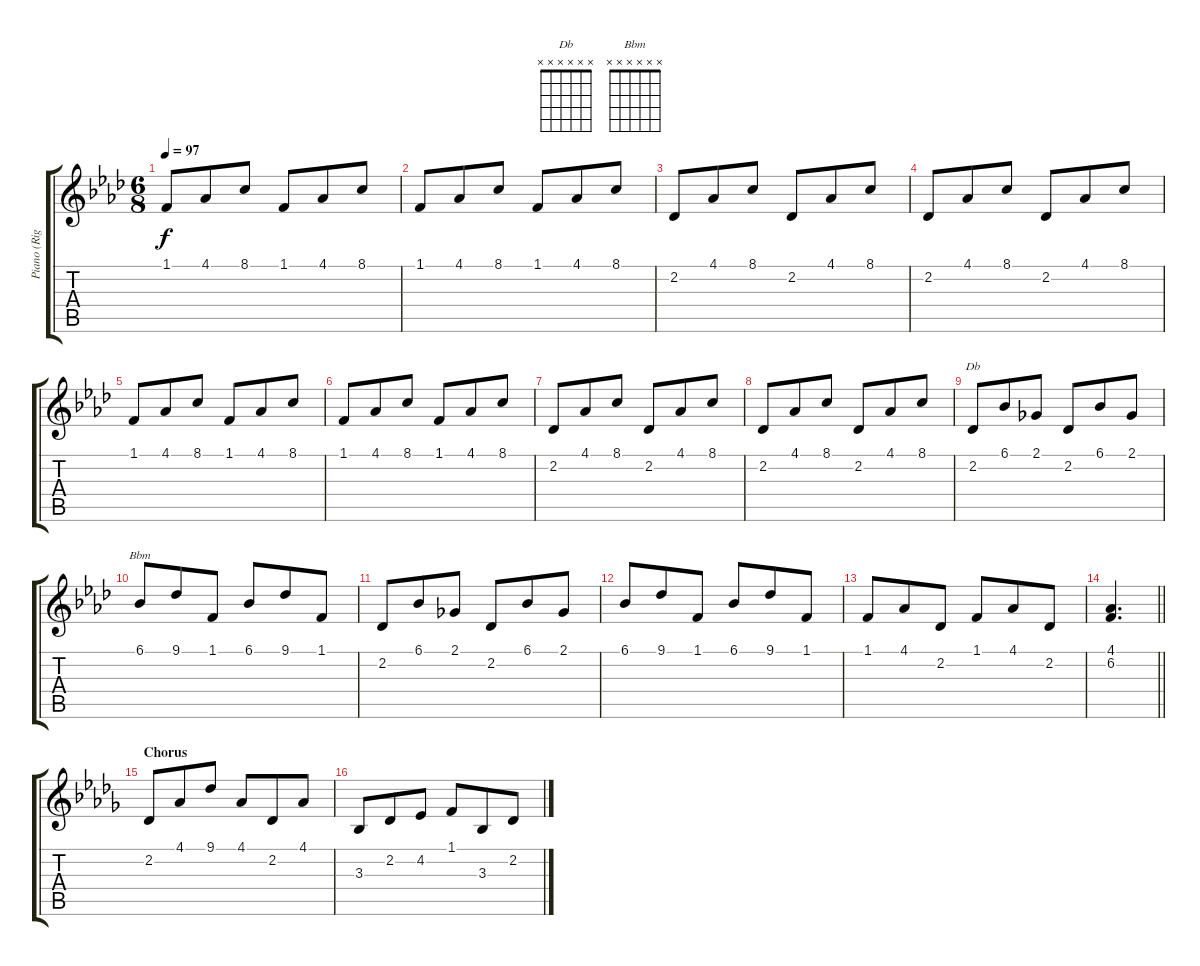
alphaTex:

\track ("Piano (Right Hand)" "Piano (Rig") {instrument brightacousticpiano}
\staff {score tabs}
\tuning (E4 B3 G3 D3 A2 E2) {hide}
\chord ("Db" x x x x x x)
\chord ("Bbm" x x x x x x)
\ts (6 8)
\tempo 97
\clef g2
\ks ab
1.1.8{dy f} 4.1.8 8.1.8 1.1.8 4.1.8 8.1.8 |
1.1.8 4.1.8 8.1.8 1.1.8 4.1.8 8.1.8 |
2.2.8 4.1.8 8.1.8 2.2.8 4.1.8 8.1.8 |
2.2.8 4.1.8 8.1.8 2.2.8 4.1.8 8.1.8 |
1.1.8 4.1.8 8.1.8 1.1.8 4.1.8 8.1.8 |
1.1.8 4.1.8 8.1.8 1.1.8 4.1.8 8.1.8 |
2.2.8 4.1.8 8.1.8 2.2.8 4.1.8 8.1.8 |
2.2.8 4.1.8 8.1.8 2.2.8 4.1.8 8.1.8 |
2.2.8{ch "Db"} 6.1.8 2.1.8 2.2.8 6.1.8 2.1.8 |
6.1.8{ch "Bbm"} 9.1.8 1.1.8 6.1.8 9.1.8 1.1.8 |
2.2.8 6.1.8 2.1.8 2.2.8 6.1.8 2.1.8 |
6.1.8 9.1.8 1.1.8 6.1.8 9.1.8 1.1.8 |
1.1.8 4.1.8 2.2.8 1.1.8 4.1.8 2.2.8 |
\barLineRight lightlight
(4.1 6.2).4{d} |
\section ("" "Chorus")
\ks db
2.2.8 4.1.8 9.1.8 4.1.8 2.2.8 4.1.8 |
3.3.8 2.2.8 4.2.8 1.1.8 3.3.8 2.2.8
